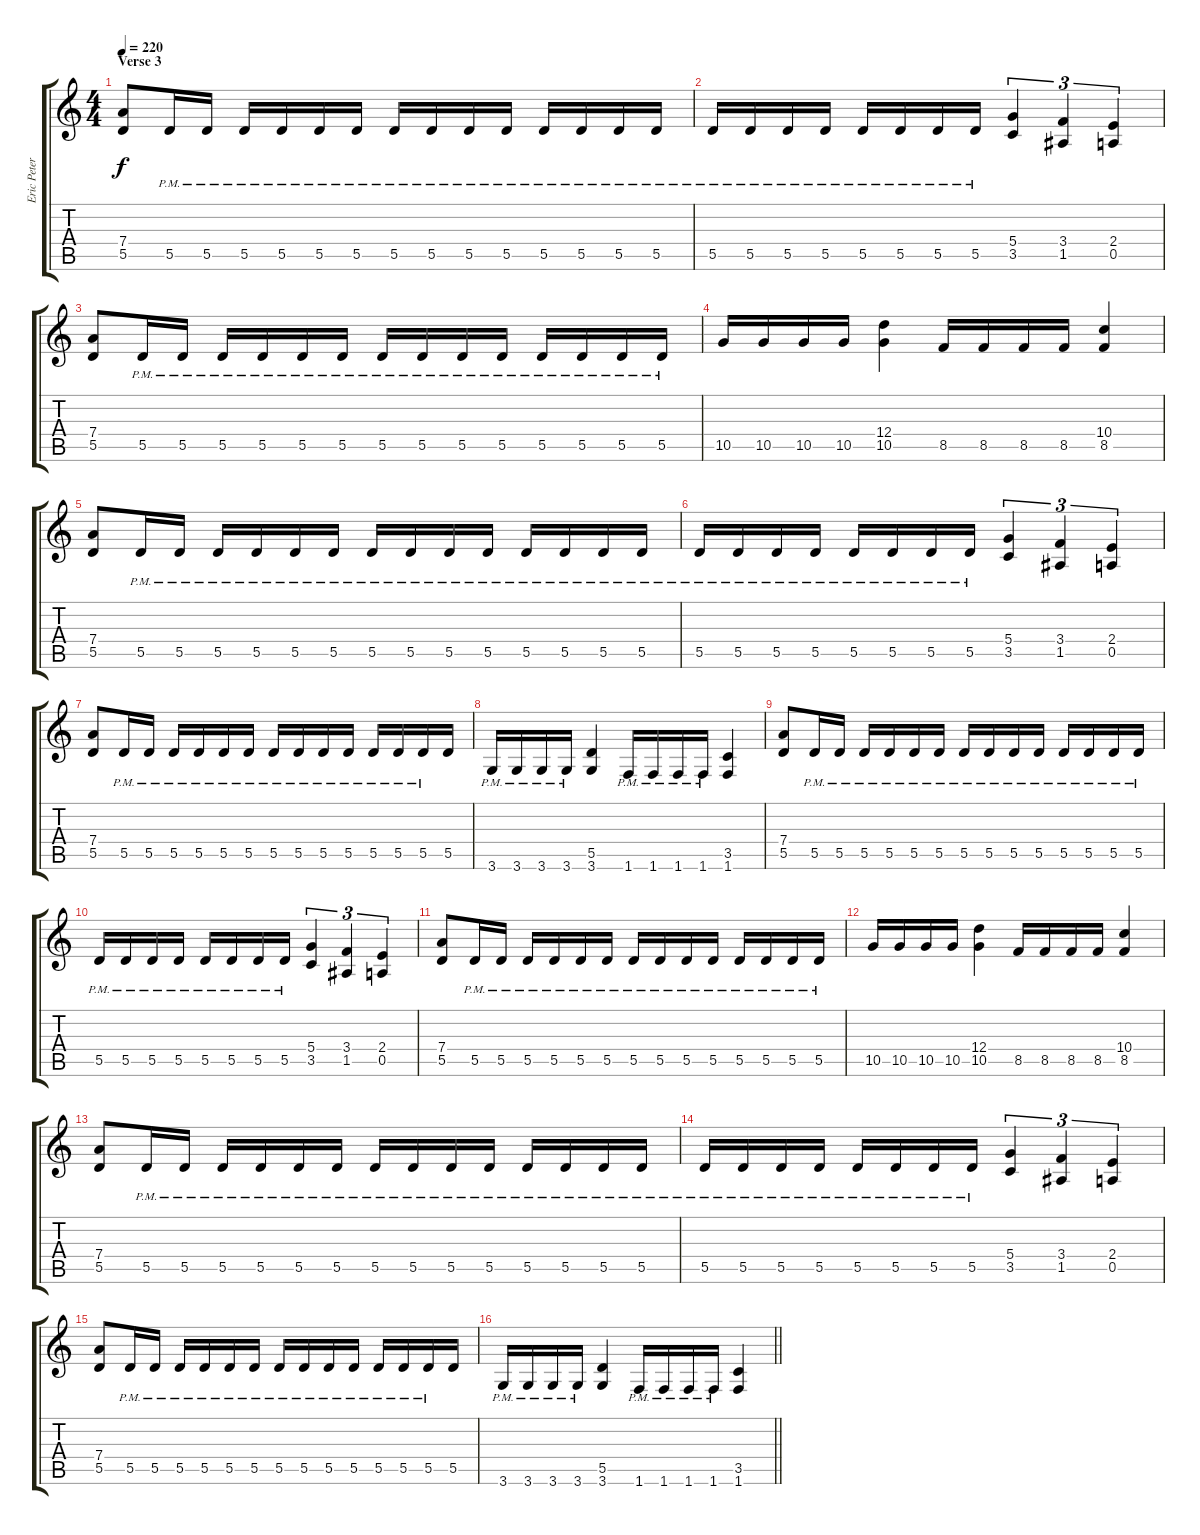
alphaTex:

\track ("Eric Peterson (Rhytm Guitar)" "Eric Peter") {instrument distortionguitar}
\staff {score tabs}
\tuning (E4 B3 G3 D3 A2 E2) {hide}
\ts (4 4)
\section ("" "Verse 3")
\tempo 220
\clef g2
\ks c
(7.4 5.5).8{dy f} 5.5{pm}.16 5.5{pm}.16 5.5{pm}.16 5.5{pm}.16 5.5{pm}.16 5.5{pm}.16 5.5{pm}.16 5.5{pm}.16 5.5{pm}.16 5.5{pm}.16 5.5{pm}.16 5.5{pm}.16 5.5{pm}.16 5.5{pm}.16 |
5.5{pm}.16 5.5{pm}.16 5.5{pm}.16 5.5{pm}.16 5.5{pm}.16 5.5{pm}.16 5.5{pm}.16 5.5{pm}.16 (5.4 3.5).4{tu (3 2)} (3.4 1.5).4{tu (3 2)} (2.4 0.5).4{tu (3 2)} |
(7.4 5.5).8 5.5{pm}.16 5.5{pm}.16 5.5{pm}.16 5.5{pm}.16 5.5{pm}.16 5.5{pm}.16 5.5{pm}.16 5.5{pm}.16 5.5{pm}.16 5.5{pm}.16 5.5{pm}.16 5.5{pm}.16 5.5{pm}.16 5.5{pm}.16 |
10.5.16 10.5.16 10.5.16 10.5.16 (12.4 10.5).4 8.5.16 8.5.16 8.5.16 8.5.16 (10.4 8.5).4 |
(7.4 5.5).8 5.5{pm}.16 5.5{pm}.16 5.5{pm}.16 5.5{pm}.16 5.5{pm}.16 5.5{pm}.16 5.5{pm}.16 5.5{pm}.16 5.5{pm}.16 5.5{pm}.16 5.5{pm}.16 5.5{pm}.16 5.5{pm}.16 5.5{pm}.16 |
5.5{pm}.16 5.5{pm}.16 5.5{pm}.16 5.5{pm}.16 5.5{pm}.16 5.5{pm}.16 5.5{pm}.16 5.5{pm}.16 (5.4 3.5).4{tu (3 2)} (3.4 1.5).4{tu (3 2)} (2.4 0.5).4{tu (3 2)} |
(7.4 5.5).8 5.5{pm}.16 5.5{pm}.16 5.5{pm}.16 5.5{pm}.16 5.5{pm}.16 5.5{pm}.16 5.5{pm}.16 5.5{pm}.16 5.5{pm}.16 5.5{pm}.16 5.5{pm}.16 5.5{pm}.16 5.5{pm}.16 5.5.16 |
3.6{pm}.16 3.6{pm}.16 3.6{pm}.16 3.6{pm}.16 (5.5 3.6).4 1.6{pm}.16 1.6{pm}.16 1.6{pm}.16 1.6{pm}.16 (3.5 1.6).4 |
(7.4 5.5).8 5.5{pm}.16 5.5{pm}.16 5.5{pm}.16 5.5{pm}.16 5.5{pm}.16 5.5{pm}.16 5.5{pm}.16 5.5{pm}.16 5.5{pm}.16 5.5{pm}.16 5.5{pm}.16 5.5{pm}.16 5.5{pm}.16 5.5{pm}.16 |
5.5{pm}.16 5.5{pm}.16 5.5{pm}.16 5.5{pm}.16 5.5{pm}.16 5.5{pm}.16 5.5{pm}.16 5.5{pm}.16 (5.4 3.5).4{tu (3 2)} (3.4 1.5).4{tu (3 2)} (2.4 0.5).4{tu (3 2)} |
(7.4 5.5).8 5.5{pm}.16 5.5{pm}.16 5.5{pm}.16 5.5{pm}.16 5.5{pm}.16 5.5{pm}.16 5.5{pm}.16 5.5{pm}.16 5.5{pm}.16 5.5{pm}.16 5.5{pm}.16 5.5{pm}.16 5.5{pm}.16 5.5{pm}.16 |
10.5.16 10.5.16 10.5.16 10.5.16 (12.4 10.5).4 8.5.16 8.5.16 8.5.16 8.5.16 (10.4 8.5).4 |
(7.4 5.5).8 5.5{pm}.16 5.5{pm}.16 5.5{pm}.16 5.5{pm}.16 5.5{pm}.16 5.5{pm}.16 5.5{pm}.16 5.5{pm}.16 5.5{pm}.16 5.5{pm}.16 5.5{pm}.16 5.5{pm}.16 5.5{pm}.16 5.5{pm}.16 |
5.5{pm}.16 5.5{pm}.16 5.5{pm}.16 5.5{pm}.16 5.5{pm}.16 5.5{pm}.16 5.5{pm}.16 5.5{pm}.16 (5.4 3.5).4{tu (3 2)} (3.4 1.5).4{tu (3 2)} (2.4 0.5).4{tu (3 2)} |
(7.4 5.5).8 5.5{pm}.16 5.5{pm}.16 5.5{pm}.16 5.5{pm}.16 5.5{pm}.16 5.5{pm}.16 5.5{pm}.16 5.5{pm}.16 5.5{pm}.16 5.5{pm}.16 5.5{pm}.16 5.5{pm}.16 5.5{pm}.16 5.5.16 |
\barLineRight lightlight
3.6{pm}.16 3.6{pm}.16 3.6{pm}.16 3.6{pm}.16 (5.5 3.6).4 1.6{pm}.16 1.6{pm}.16 1.6{pm}.16 1.6{pm}.16 (3.5 1.6).4
